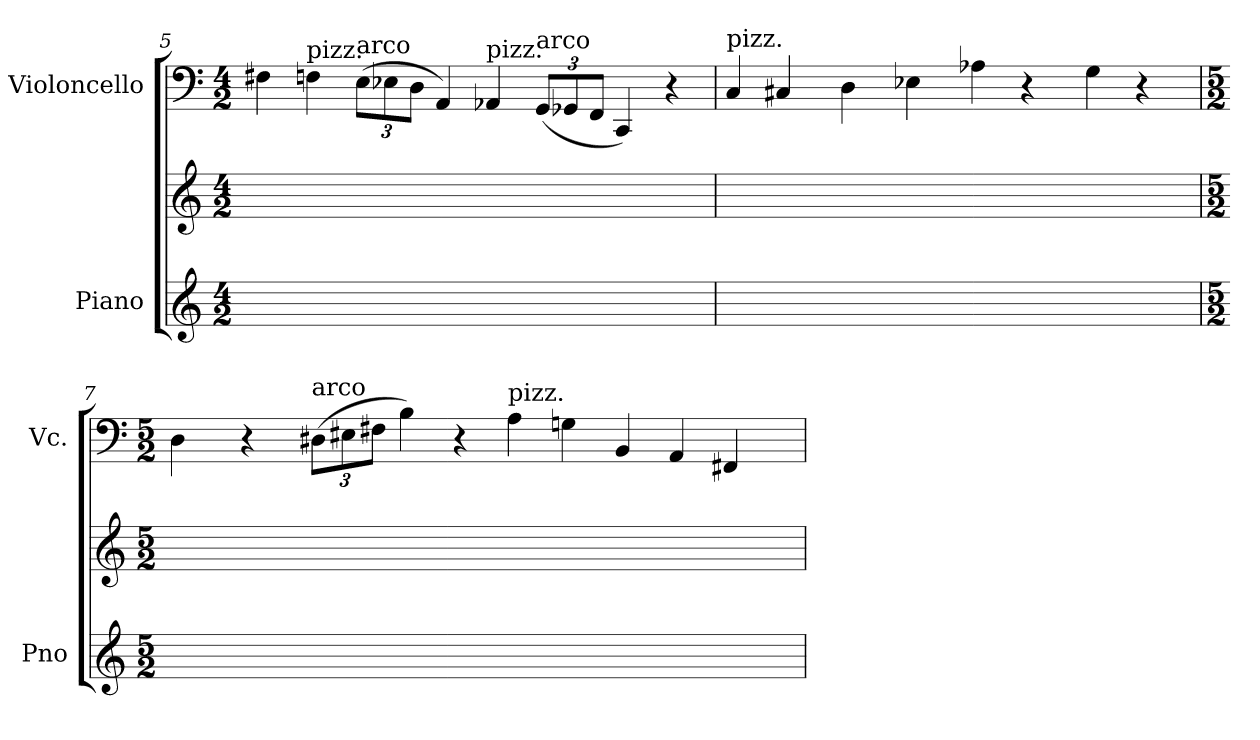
**kern	**kern	**kern
*part2	*part2	*part1
*staff3	*staff2	*staff1
*I"Piano	*	*I"Violoncello
*I'Pno	*	*I'Vc.
*clefG2	*clefG2	*clefF4
*k[]	*k[]	*k[]
*C:	*C:	*C:
*M4/2	*M4/2	*M4/2
=5	=5	=5
0ryy	2.ryy	4F#X
!	!	!LO:TX:a:t=pizz.
.	.	4Fn
!	!	!LO:TX:a:t=arco
.	.	(12EL
.	.	12E-X
.	.	12DJ
.	1ryy	4AA)
!	!	!LO:TX:a:t=pizz.
.	.	4AA-X
!	!	!LO:TX:a:t=arco
.	.	(12GGL
.	.	12GG-X
.	.	12FFJ
.	.	4CC)
.	4ryy	4r
=6	=6	=6
!	!	!LO:TX:a:t=pizz.
0ryy	4ryy	4C
.	8ryy	4C#X
.	8ryy	.
.	8ryy	4D
.	8ryy	.
.	8ryy	4E-X
.	8ryy	.
.	4ryy	4A-X
.	8ryy	4r
.	8ryy	.
.	4ryy	4G
.	8ryy	4r
.	8ryy	.
=7	=7	=7
*M5/2	*M5/2	*M5/2
2ryy	8ryy	4D
.	8ryy	.
.	8ryy	4r
.	8ryy	.
!	!	!LO:TX:a:t=arco
2ryy	4ryy	(12D#XL
.	.	12E#X
.	.	12F#XJ
.	4ryy	4B)
2ryy	2ryy	4r
!	!	!LO:TX:a:t=pizz.
.	.	4A
2ryy	2ryy	4Gn
.	.	4BB
*	*8va	*
2ryy	4.ryy	4AA
.	.	4FF#X
.	16ryy	.
.	16ryy	.
*	*X8va	*
=	=	=
*-	*-	*-
